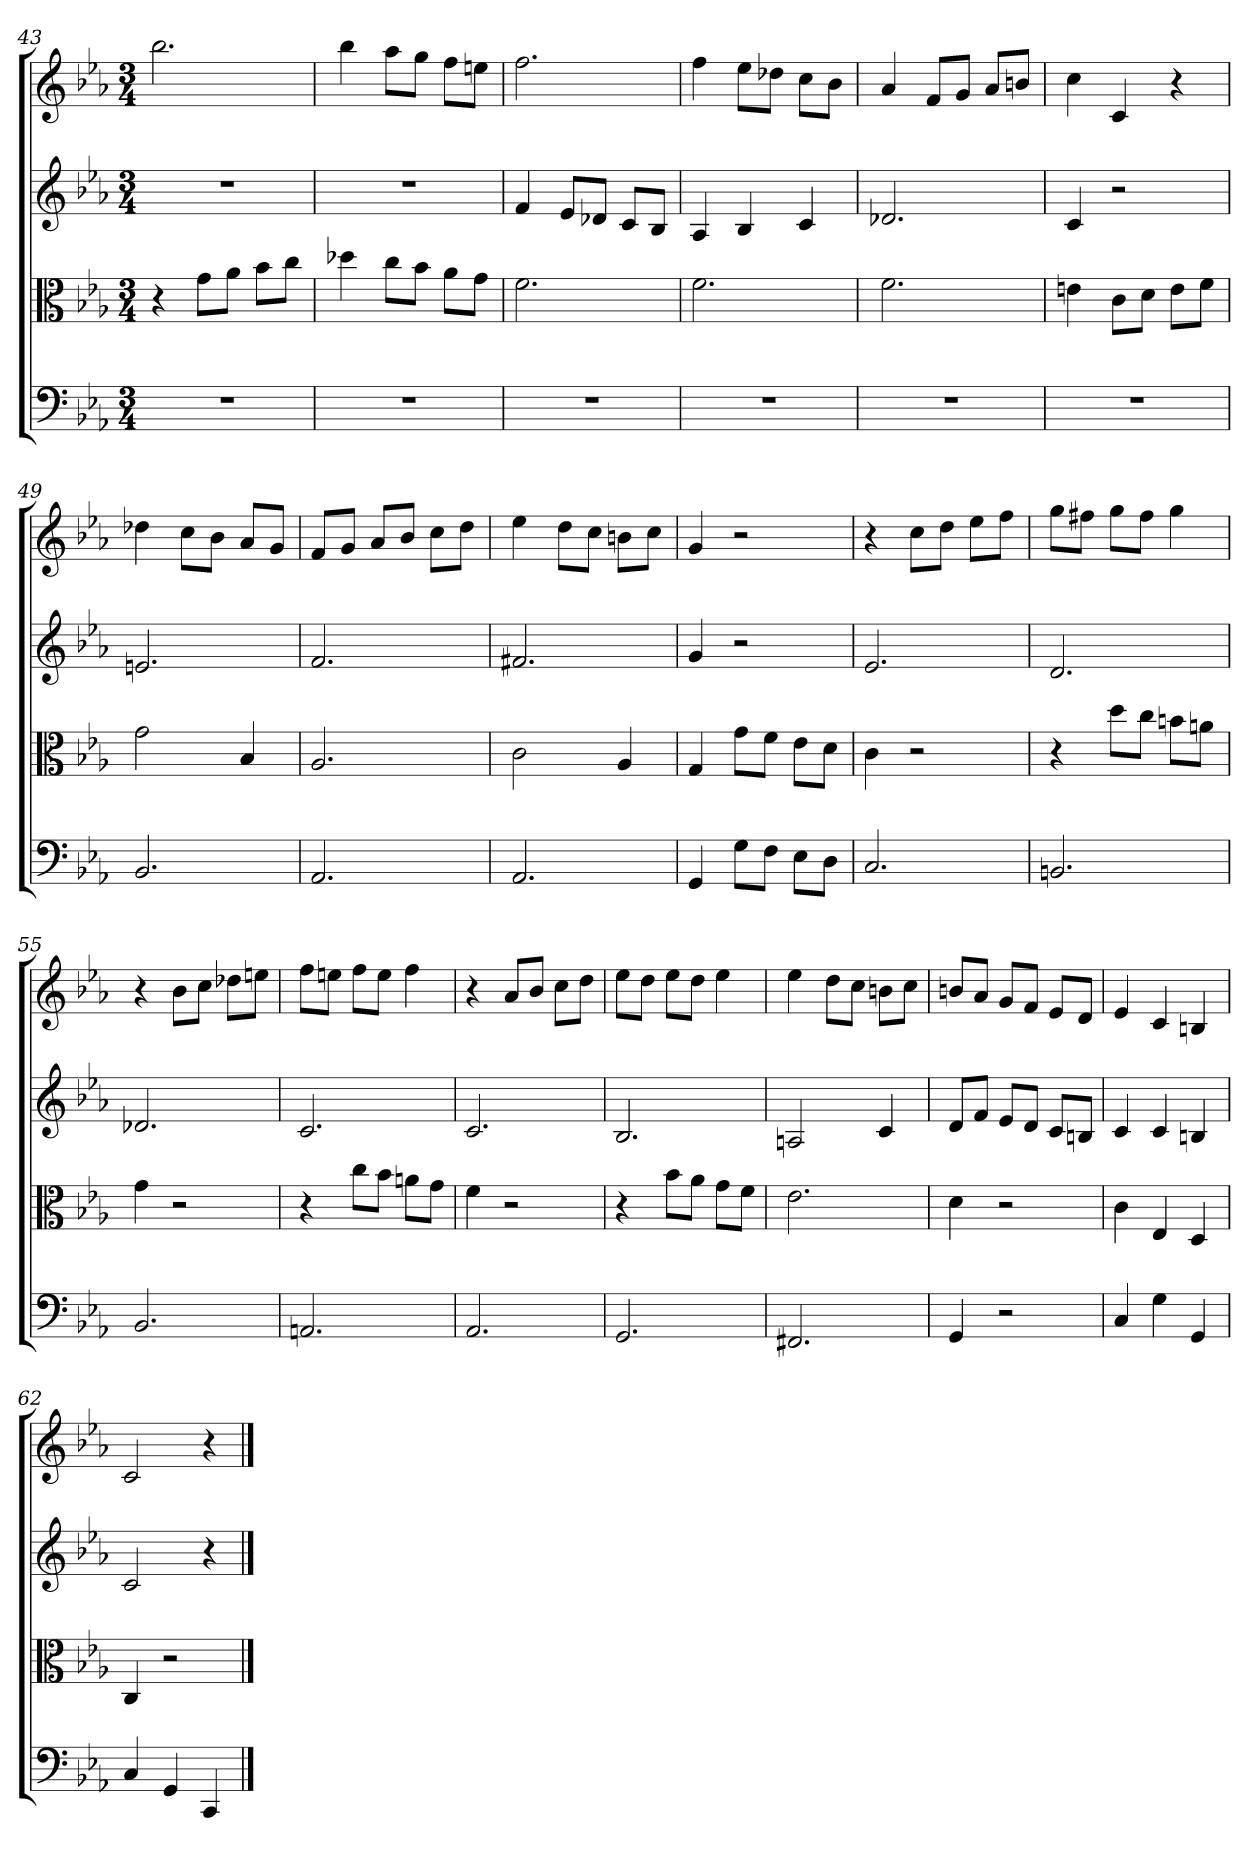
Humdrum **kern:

**kern	**kern	**kern	**kern
*part4	*part3	*part2	*part1
*staff4	*staff3	*staff2	*staff1
*clefF4	*clefC3	*clefG2	*clefG2
*k[b-e-a-]	*k[b-e-a-]	*k[b-e-a-]	*k[b-e-a-]
*E-:	*E-:	*E-:	*E-:
*M3/4	*M3/4	*M3/4	*M3/4
=43	=43	=43	=43
2.r	4r	2.r	2.bb-
.	8g\L	.	.
.	8a-\J	.	.
.	8b-\L	.	.
.	8cc\J	.	.
=44	=44	=44	=44
2.r	4dd-X	2.r	4bb-
.	8cc\L	.	8aa-\L
.	8b-\J	.	8gg\J
.	8a-\L	.	8ff\L
.	8g\J	.	8een\J
=45	=45	=45	=45
2.r	2.f	4f	2.ff
.	.	8e-/L	.
.	.	8d-X/J	.
.	.	8c/L	.
.	.	8B-/J	.
=46	=46	=46	=46
2.r	2.f	4A-	4ff
.	.	4B-	8ee-\L
.	.	.	8dd-X\J
.	.	4c	8cc\L
.	.	.	8b-\J
=47	=47	=47	=47
2.r	2.f	2.d-X	4a-
.	.	.	8f/L
.	.	.	8g/J
.	.	.	8a-/L
.	.	.	8bn/J
=48	=48	=48	=48
2.r	4en	4c	4cc
.	8c\L	2r	4c
.	8d\J	.	.
.	8e\L	.	4r
.	8f\J	.	.
=49	=49	=49	=49
2.BB-	2g	2.en	4dd-X
.	.	.	8cc\L
.	.	.	8b-\J
.	4B-	.	8a-/L
.	.	.	8g/J
=50	=50	=50	=50
2.AA-	2.A-	2.f	8f/L
.	.	.	8g/J
.	.	.	8a-/L
.	.	.	8b-/J
.	.	.	8cc\L
.	.	.	8dd\J
=51	=51	=51	=51
2.AA-	2c	2.f#X	4ee-
.	.	.	8dd\L
.	.	.	8cc\J
.	4A-	.	8bn\L
.	.	.	8cc\J
=52	=52	=52	=52
4GG	4G	4g	4g
8G\L	8g\L	2r	2r
8F\J	8f\J	.	.
8E-\L	8e-\L	.	.
8D\J	8d\J	.	.
=53	=53	=53	=53
2.C	4c	2.e-	4r
.	2r	.	8cc\L
.	.	.	8dd\J
.	.	.	8ee-\L
.	.	.	8ff\J
=54	=54	=54	=54
2.BBn	4r	2.d	8gg\L
.	.	.	8ff#X\J
.	8dd\L	.	8gg\L
.	8cc\J	.	8ff#\J
.	8bn\L	.	4gg
.	8an\J	.	.
=55	=55	=55	=55
2.BB-	4g	2.d-X	4r
.	2r	.	8b-\L
.	.	.	8cc\J
.	.	.	8dd-X\L
.	.	.	8een\J
=56	=56	=56	=56
2.AAn	4r	2.c	8ff\L
.	.	.	8een\J
.	8cc\L	.	8ff\L
.	8b-\J	.	8ee\J
.	8an\L	.	4ff
.	8g\J	.	.
=57	=57	=57	=57
2.AA-	4f	2.c	4r
.	2r	.	8a-/L
.	.	.	8b-/J
.	.	.	8cc\L
.	.	.	8dd\J
=58	=58	=58	=58
2.GG	4r	2.B-	8ee-\L
.	.	.	8dd\J
.	8b-\L	.	8ee-\L
.	8a-\J	.	8dd\J
.	8g\L	.	4ee-
.	8f\J	.	.
=59	=59	=59	=59
2.FF#X	2.e-	2An	4ee-
.	.	.	8dd\L
.	.	.	8cc\J
.	.	4c	8bn\L
.	.	.	8cc\J
=60	=60	=60	=60
4GG	4d	8d/L	8bn/L
.	.	8f/J	8a-/J
2r	2r	8e-/L	8g/L
.	.	8d/J	8f/J
.	.	8c/L	8e-/L
.	.	8Bn/J	8d/J
=61	=61	=61	=61
4C	4c	4c	4e-
4G	4E-	4c	4c
4GG	4D	4Bn	4Bn
=62	=62	=62	=62
4C	4C	2c	2c
4GG	2r	.	.
4CC	.	4r	4r
==	==	==	==
*-	*-	*-	*-
